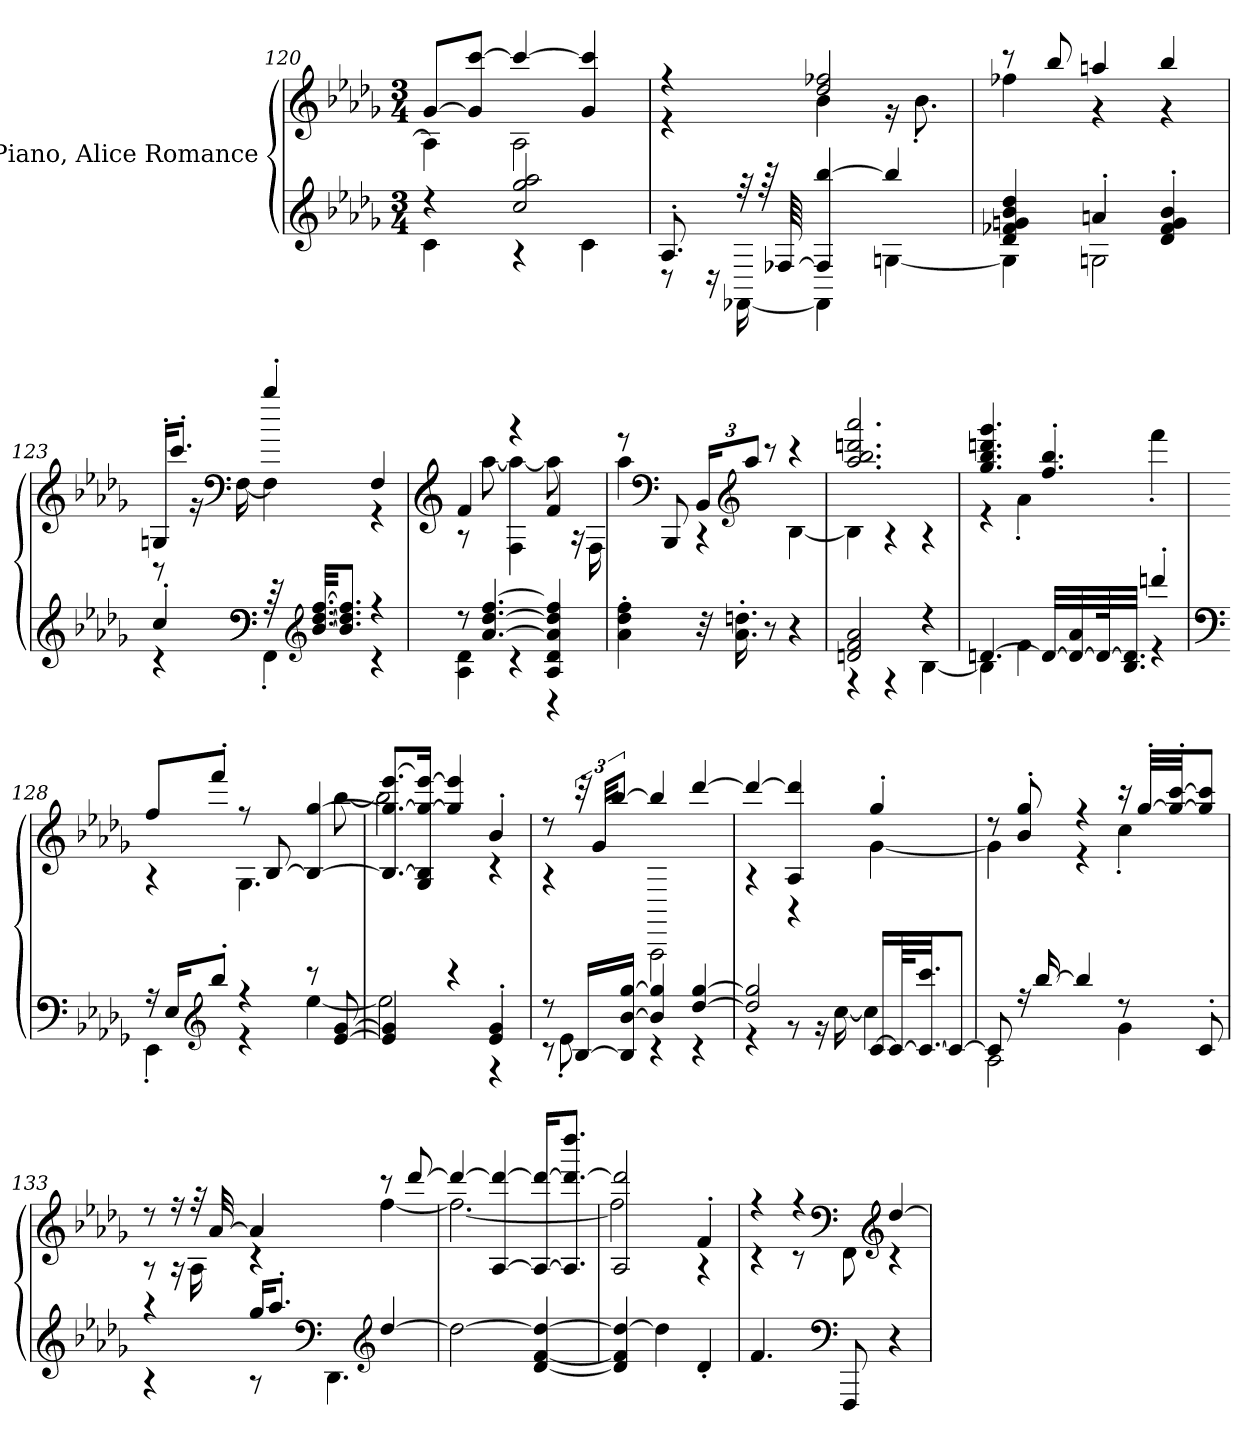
**kern	**kern
*part1	*part1
*staff2	*staff1
*I"Piano, Alice Romance	*
*clefG2	*clefG2
*k[b-e-a-d-g-]	*k[b-e-a-d-g-]
*M3/4	*M3/4
=120	=120
*^	*^
4r	4c\	[8g-/L	4A-\]
.	.	8g-/] [8ccc/J	.
2cc/ 2gg-/ 2aa-/	4r	4ccc/_	2A-\
.	4c\	4g-/ 4ccc/]	.
!!LO:LB:g=z	!!
=121	=121	=121	=121
8.A-'/	8r	4r	4r
.	16r	.	.
32r	[16FF-X\	.	.
64r	.	.	.
[64F-X/	.	.	.
4F-/] [4bb-/	4FF-\]	2dd-/ 2ff-X/	4b-\
4bb-/]	[4Gn\	.	16r
.	.	.	8.b-'\
=122	=122	=122	=122
4d-/ 4f-X/ 4gn/ 4b-/ 4dd-/	4G\]	8r	4ff-X\
.	.	8bb-/	.
4an'/	2Gn\	4aan/	4r
4d-/' 4f-/' 4g/' 4b-/'	.	4bb-/	4r
=123	=123	=123	=123
4cc'/	4r	16Gn'/KL	8r
.	.	8.ccc'/J	.
.	.	.	16r
*	*	*clefF4	*
.	.	.	[16F\
*clefF4	*	*	*
64r	4FF'\	4bb-'/	4F\]
*clefG2	*	*	*
[32.b-/ [32.dd-/ [32.ff/KKL	.	.	.
8.b-/] 8.dd-/] 8.ff/]J	.	.	.
4r	4r	4F/	4r
!!LO:LB:g=z	!!
=124	=124	=124	=124
*	*	*clefG2	*
8r	4A-\ 4d-\	4f/	8r
[4.a-/ [4.dd-/ [4.ff/	.	.	[8aa-\
.	4r	4r	4F\ 4aa-\_
4A-/ 4d-/ 4a-/] 4dd-/] 4ff/]	4r	4f/	8aa-\]
.	.	.	16r
.	.	.	16F\
*v	*v	*	*
=125	=125	=125
4a-\' 4dd-\' 4ff\'	8r	4aa-\
*	*clefF4	*
.	8BBB-/	.
*	*Xbrackettup	*
32r	24BB-/KL	4r
16.a-\' 16.ddn\'	.	.
*	*clefG2	*
.	12aa-/J	.
8r	8r	.
4r	4r	[4B-\
=126	=126	=126
*^	*	*
2dn/ 2f/ 2a-/	4r	2.aa-/ 2.bb-/ 2.dddn/ 2.aaa-/	4B-\]
.	4r	.	4r
4r	[4B-\	.	4r
=127	=127	=127	=127
[4.dn/	4B-\]	4.gg-/ 4.bb-/ 4.dddn/ 4.ggg-/	4r
.	4f\	.	4a-'\
32d/LLL_	.	4.ff/' 4.bb-/'	.
32d/_ 32a-/	.	.	.
64d/K_	.	.	.
32.B-/ 32.d/]JJJ	.	.	.
4dddn'/	4r	.	4fff'\
!!LO:LB:g=z	!!
=128	=128	=128	=128
*clefF4	*	*	*
16r	4EE-'\	8ff/L	4r
16E-/KL	.	.	.
*clefG2	*	*	*
8bb-'/J	.	8fff'/J	.
4r	4r	8r	4.G-\
.	.	[8B-/	.
8r	[4ee-\	4B-/_ [4gg-/	.
[8e-/ [8g-/	.	.	[8bb-\
=129	=129	=129	=129
4e-/] 4g-/]	2ee-\]	8.B-/_ 8.gg-/_ [8.eee-/L	2bb-\]
.	.	16G-/ 16B-/] 16gg-/_ 16eee-/_Jk	.
4r	.	4gg-/] 4eee-/]	.
4e-/' 4g-/'	4r	4b-'/	4r
=130	=130	=130	=130
8r	8r	8r	4r
*	*	*brackettup	*
[16B-/LL	8e-'\	48r	.
.	.	48g-/KKL	.
.	.	[12bb-/J	.
16B-/] [16b-/ [16gg-/JJ	.	.	.
4b-/] 4gg-/]	4r	4bb-/]	2AAA-\
[4dd-/ [4gg-/	4r	[4ddd-/	.
=131	=131	=131	=131
2dd-/] 2gg-/]	4r	4ddd-/_	4r
.	8r	4A-/ 4ddd-/]	4r
.	16r	.	.
.	[16cc\	.	.
[16c/LL	4cc\]	4gg-'/	[4g-\
64c/KL_	.	.	.
32.c/_ 32.ccc/JJ	.	.	.
8c/J_	.	.	.
!!LO:LB:g=z	!!
=132	=132	=132	=132
8c/]	2A-\	8r	4g-\]
16r	.	8b-/' 8gg-/'	.
[16bb-/	.	.	.
4bb-/]	.	4r	4r
8r	4g-\	16r	4cc'\
.	.	[32gg-'/LLL	.
.	.	32gg-/_' [32ccc/'JJ	.
8c'/	.	8gg-/] 8ccc/]J	.
=133	=133	=133	=133
4r	4r	8r	8r
.	.	16r	16r
.	.	32r	16A-\
.	.	[32a-/	.
16gg-/KL	8r	4a-/]	4r
8.aa-'/J	.	.	.
*clefF4	*	*	*
.	4.DD-\	.	.
*clefG2	*	*	*
[4dd-/	.	8r	[4ff\
.	.	[8ddd-/	.
*v	*v	*	*
=134	=134	=134
2dd-\_	4ddd-/_	2.ff\_
.	[4A-/ 4ddd-/_	.
[4d-/ [4f/ 4dd-/_	16A-/_ 16ddd-/_KL	.
.	8.A-/] 8.ddd-/_ 8.dddd-/J	.
=135	=135	=135
4d-/] 4f/] 4dd-/_	2A-/ 2ddd-/]	2ff\]
4dd-\]	.	.
4d-'/	4f'/	4r
!!LO:LB:g=z	!!
=136	=136	=136
4.f/	4r	4r
.	4r	8r
*clefF4	*clefF4	*
8FFF/	.	8FF\
*	*clefG2	*
4r	[4dd-/	4r
*	*v	*v
=	=
*-	*-
